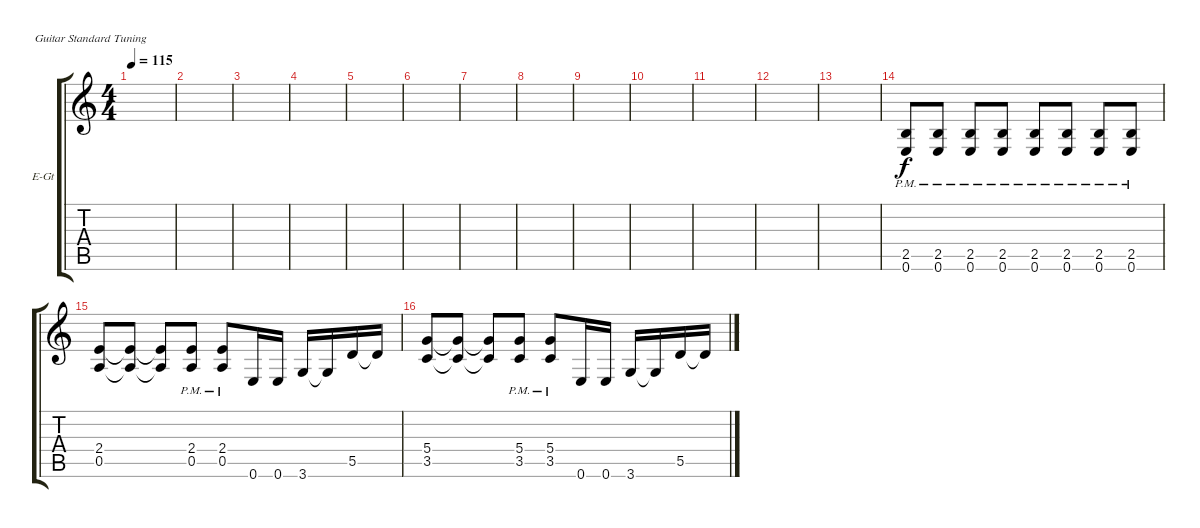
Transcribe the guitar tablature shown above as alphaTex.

\defaultSystemsLayout 4
\bracketExtendMode groupsimilarinstruments
\firstSystemTrackNameOrientation horizontal
\otherSystemsTrackNameOrientation horizontal
\track ("Electric Guitar" "E-Gt") {instrument distortionguitar}
\staff {score tabs}
\tuning (E4 B3 G3 D3 A2 E2)
\ts (4 4)
\tempo 115
\clef g2
\ks c
|
|
|
|
|
|
|
|
|
|
|
|
|
(0.6{pm} 2.5{pm}).8 (0.6{pm} 2.5{pm}).8 (0.6{pm} 2.5{pm}).8 (0.6{pm} 2.5{pm}).8 (0.6{pm} 2.5{pm}).8 (0.6{pm} 2.5{pm}).8 (0.6{pm} 2.5{pm}).8 (0.6{pm} 2.5{pm}).8 |
(0.5 2.4).8 (0.5{t} 2.4{t}).8 (0.5{t} 2.4{t}).8 (0.5{pm} 2.4{pm}).8 (0.5{pm} 2.4{pm}).8 0.6.16 0.6.16 3.6.16 3.6{t}.16 5.5.16 5.5{t}.16 |
(3.5 5.4).8 (3.5{t} 5.4{t}).8 (3.5{t} 5.4{t}).8 (3.5{pm} 5.4{pm}).8 (3.5{pm} 5.4{pm}).8 0.6.16 0.6.16 3.6.16 3.6{t}.16 5.5.16 5.5{t}.16
